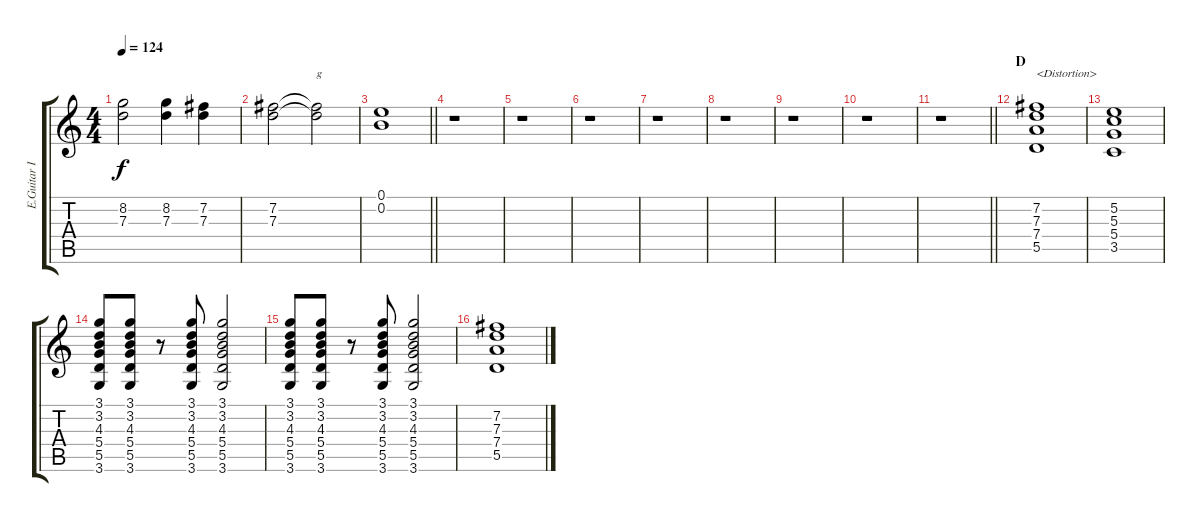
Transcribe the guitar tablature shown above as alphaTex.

\track ("E.Guitar II" "E.Guitar I") {instrument electricguitarclean}
\staff {score tabs}
\tuning (E4 B3 G3 D3 A2 E2) {hide}
\ts (4 4)
\tempo 124
\clef g2
\ks c
(8.2{t} 7.3{t}).2{dy f} (8.2 7.3).4 (7.2 7.3).4 |
(7.2 7.3).2 (7.2{t} 7.3{t}).2{txt "g"} |
\barLineRight lightlight
(0.1 0.2).1 |
r.1 |
r.1 |
r.1 |
r.1 |
r.1 |
r.1 |
r.1 |
\barLineRight lightlight
r.1 |
\section ("" "D")
(7.2 7.3 7.4 5.5).1{txt "<Distortion>" instrument distortionguitar} |
(5.2 5.3 5.4 3.5).1 |
(3.1 3.2 4.3 5.4 5.5 3.6).8 (3.1 3.2 4.3 5.4 5.5 3.6).8 r.8 (3.1 3.2 4.3 5.4 5.5 3.6).8 (3.1 3.2 4.3 5.4 5.5 3.6).2 |
(3.1 3.2 4.3 5.4 5.5 3.6).8 (3.1 3.2 4.3 5.4 5.5 3.6).8 r.8 (3.1 3.2 4.3 5.4 5.5 3.6).8 (3.1 3.2 4.3 5.4 5.5 3.6).2 |
(7.2 7.3 7.4 5.5).1
